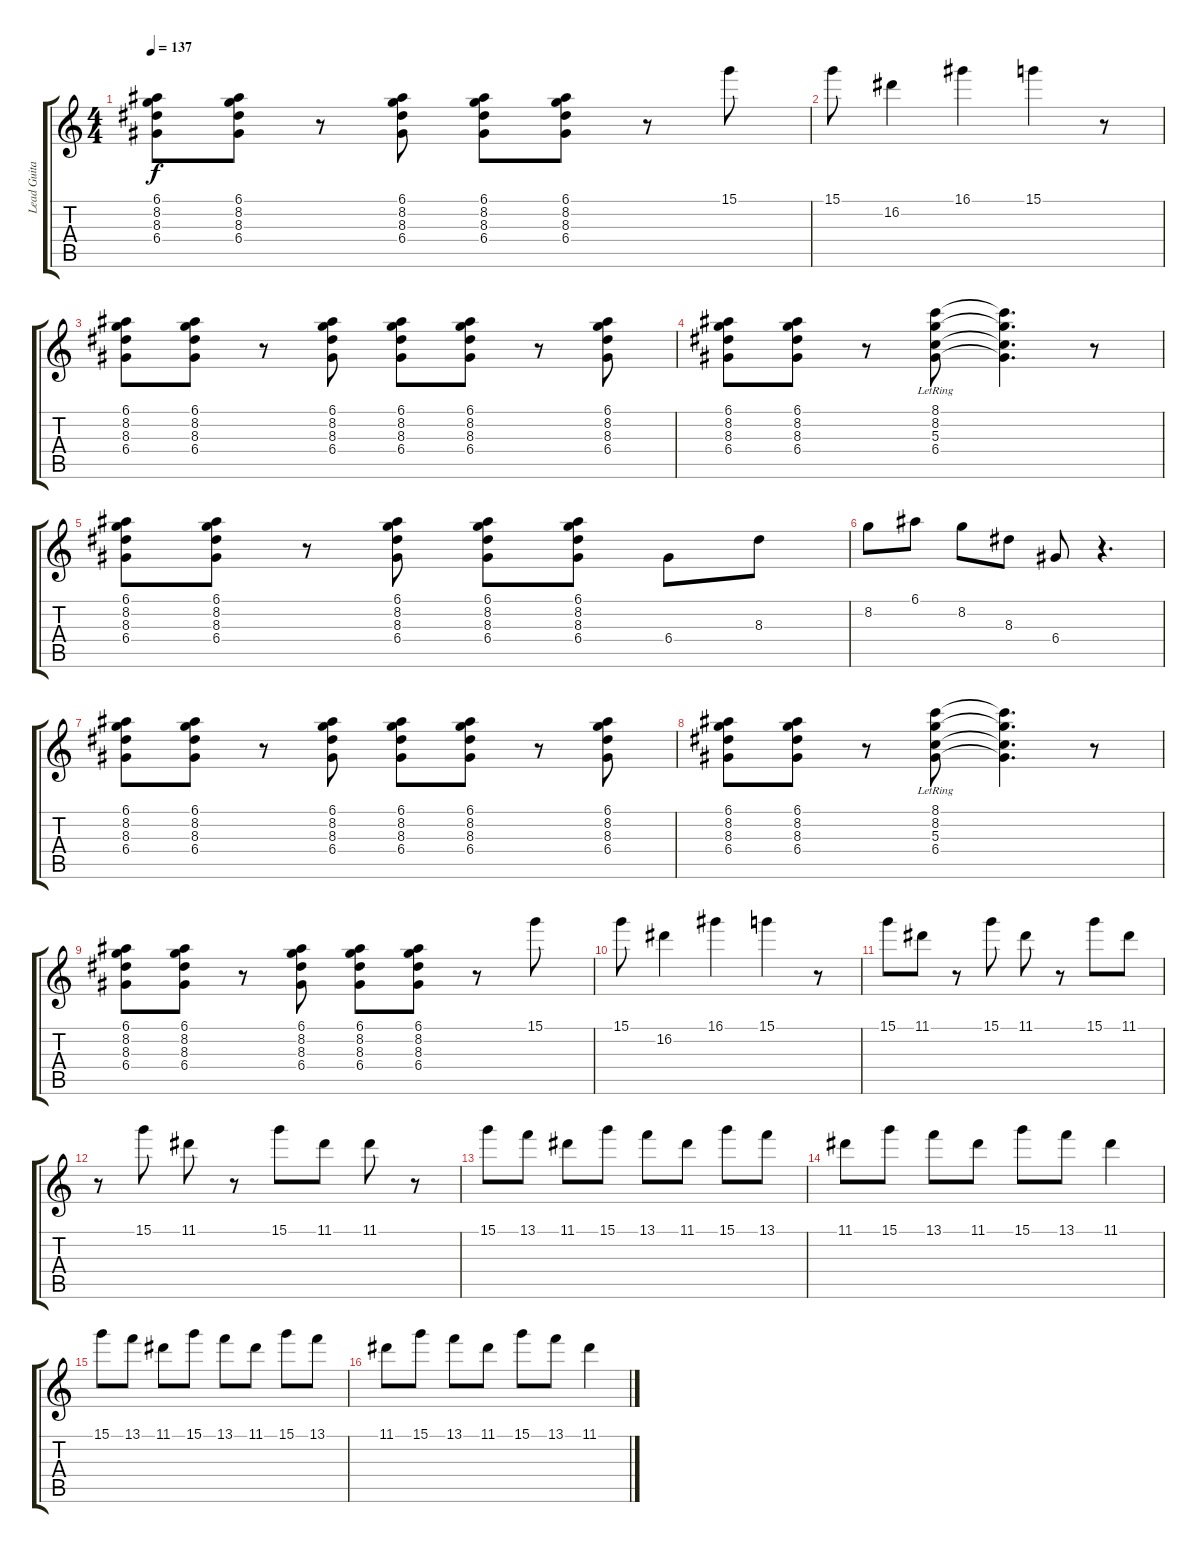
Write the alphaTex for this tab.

\track ("Lead Guitar" "Lead Guita") {instrument distortionguitar}
\staff {score tabs}
\tuning (E4 B3 G3 D3 A2 D2) {hide}
\ts (4 4)
\tempo 137
\clef g2
\ks c
(6.1 8.2 8.3 6.4).8{dy f} (6.1 8.2 8.3 6.4).8 r.8 (6.1 8.2 8.3 6.4).8 (6.1 8.2 8.3 6.4).8 (6.1 8.2 8.3 6.4).8 r.8 15.1.8 |
15.1.8 16.2.4 16.1.4 15.1.4 r.8 |
(6.1 8.2 8.3 6.4).8 (6.1 8.2 8.3 6.4).8 r.8 (6.1 8.2 8.3 6.4).8 (6.1 8.2 8.3 6.4).8 (6.1 8.2 8.3 6.4).8 r.8 (6.1 8.2 8.3 6.4).8 |
(6.1 8.2 8.3 6.4).8 (6.1 8.2 8.3 6.4).8 r.8 (8.1{lr} 8.2{lr} 5.3{lr} 6.4{lr}).8 (8.1{t} 8.2{t} 5.3{t} 6.4{t}).4{d} r.8 |
(6.1 8.2 8.3 6.4).8 (6.1 8.2 8.3 6.4).8 r.8 (6.1 8.2 8.3 6.4).8 (6.1 8.2 8.3 6.4).8 (6.1 8.2 8.3 6.4).8 6.4.8 8.3.8 |
8.2.8 6.1.8 8.2.8 8.3.8 6.4.8 r.4{d} |
(6.1 8.2 8.3 6.4).8 (6.1 8.2 8.3 6.4).8 r.8 (6.1 8.2 8.3 6.4).8 (6.1 8.2 8.3 6.4).8 (6.1 8.2 8.3 6.4).8 r.8 (6.1 8.2 8.3 6.4).8 |
(6.1 8.2 8.3 6.4).8 (6.1 8.2 8.3 6.4).8 r.8 (8.1{lr} 8.2{lr} 5.3{lr} 6.4{lr}).8 (8.1{t} 8.2{t} 5.3{t} 6.4{t}).4{d} r.8 |
(6.1 8.2 8.3 6.4).8 (6.1 8.2 8.3 6.4).8 r.8 (6.1 8.2 8.3 6.4).8 (6.1 8.2 8.3 6.4).8 (6.1 8.2 8.3 6.4).8 r.8 15.1.8 |
15.1.8 16.2.4 16.1.4 15.1.4 r.8 |
15.1.8 11.1.8 r.8 15.1.8 11.1.8 r.8 15.1.8 11.1.8 |
r.8 15.1.8 11.1.8 r.8 15.1.8 11.1.8 11.1.8 r.8 |
15.1.8 13.1.8 11.1.8 15.1.8 13.1.8 11.1.8 15.1.8 13.1.8 |
11.1.8 15.1.8 13.1.8 11.1.8 15.1.8 13.1.8 11.1.4 |
15.1.8 13.1.8 11.1.8 15.1.8 13.1.8 11.1.8 15.1.8 13.1.8 |
11.1.8 15.1.8 13.1.8 11.1.8 15.1.8 13.1.8 11.1.4
